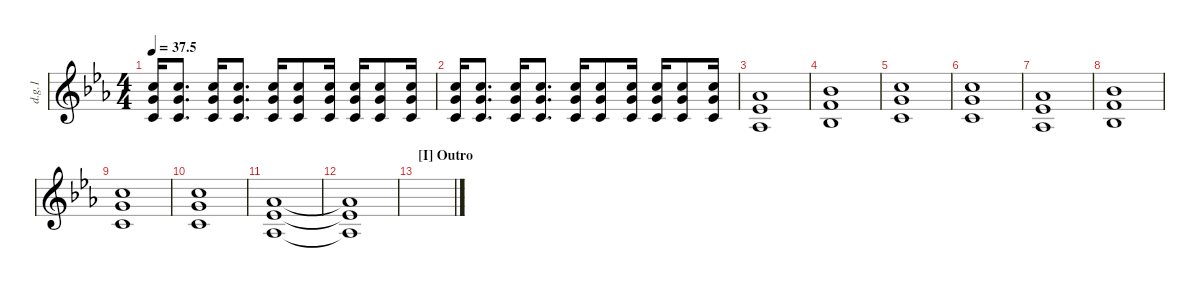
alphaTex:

\defaultSystemsLayout 4
\hideDynamics
\bracketExtendMode nobrackets
\otherSystemsTrackNameOrientation horizontal
\track ("Distortion Guitar 1" "d.g.1") {instrument distortionguitar}
\staff {score}
\tuning (E4 B3 G3 D3 A2 E2)
\ts (4 4)
\tempo
37.5
\accidentals auto
\clef g2
\ottava regular
\simile none
\ks cminor
(8.6 10.5 10.4).16{dy ff} (8.6{pm} 10.5{pm} 10.4{pm}).8{d} (8.6 10.5 10.4).16 (8.6{pm} 10.5{pm} 10.4{pm}).8{d} (8.6 10.5 10.4).16 (8.6{pm} 10.5{pm} 10.4{pm}).8 (8.6{pm} 10.5{pm} 10.4{pm}).16 (8.6{pm} 10.5{pm} 10.4{pm}).16 (8.6 10.5 10.4).8 (8.6{pm} 10.5{pm} 10.4{pm}).16 |
(8.6 10.5 10.4).16 (8.6{pm} 10.5{pm} 10.4{pm}).8{d} (8.6 10.5 10.4).16 (8.6{pm} 10.5{pm} 10.4{pm}).8{d} (8.6 10.5 10.4).16 (8.6{pm} 10.5{pm} 10.4{pm}).8 (8.6{pm} 10.5{pm} 10.4{pm}).16 (8.6{pm} 10.5{pm} 10.4{pm}).16 (8.6 10.5 10.4).8 (8.6{pm} 10.5{pm} 10.4{pm}).16 |
(4.6 6.5 6.4).1 |
(6.6 8.5 8.4).1 |
(8.6 10.5 10.4).1 |
(8.6 10.5 10.4).1 |
(4.6 6.5 6.4).1 |
(6.6 8.5 8.4).1 |
(8.6 10.5 10.4).1 |
(8.6 10.5 10.4).1 |
(4.6 6.5 6.4).1 |
(4.6{t} 6.5{t} 6.4{t}).1 |
\section ("I" "Outro")
